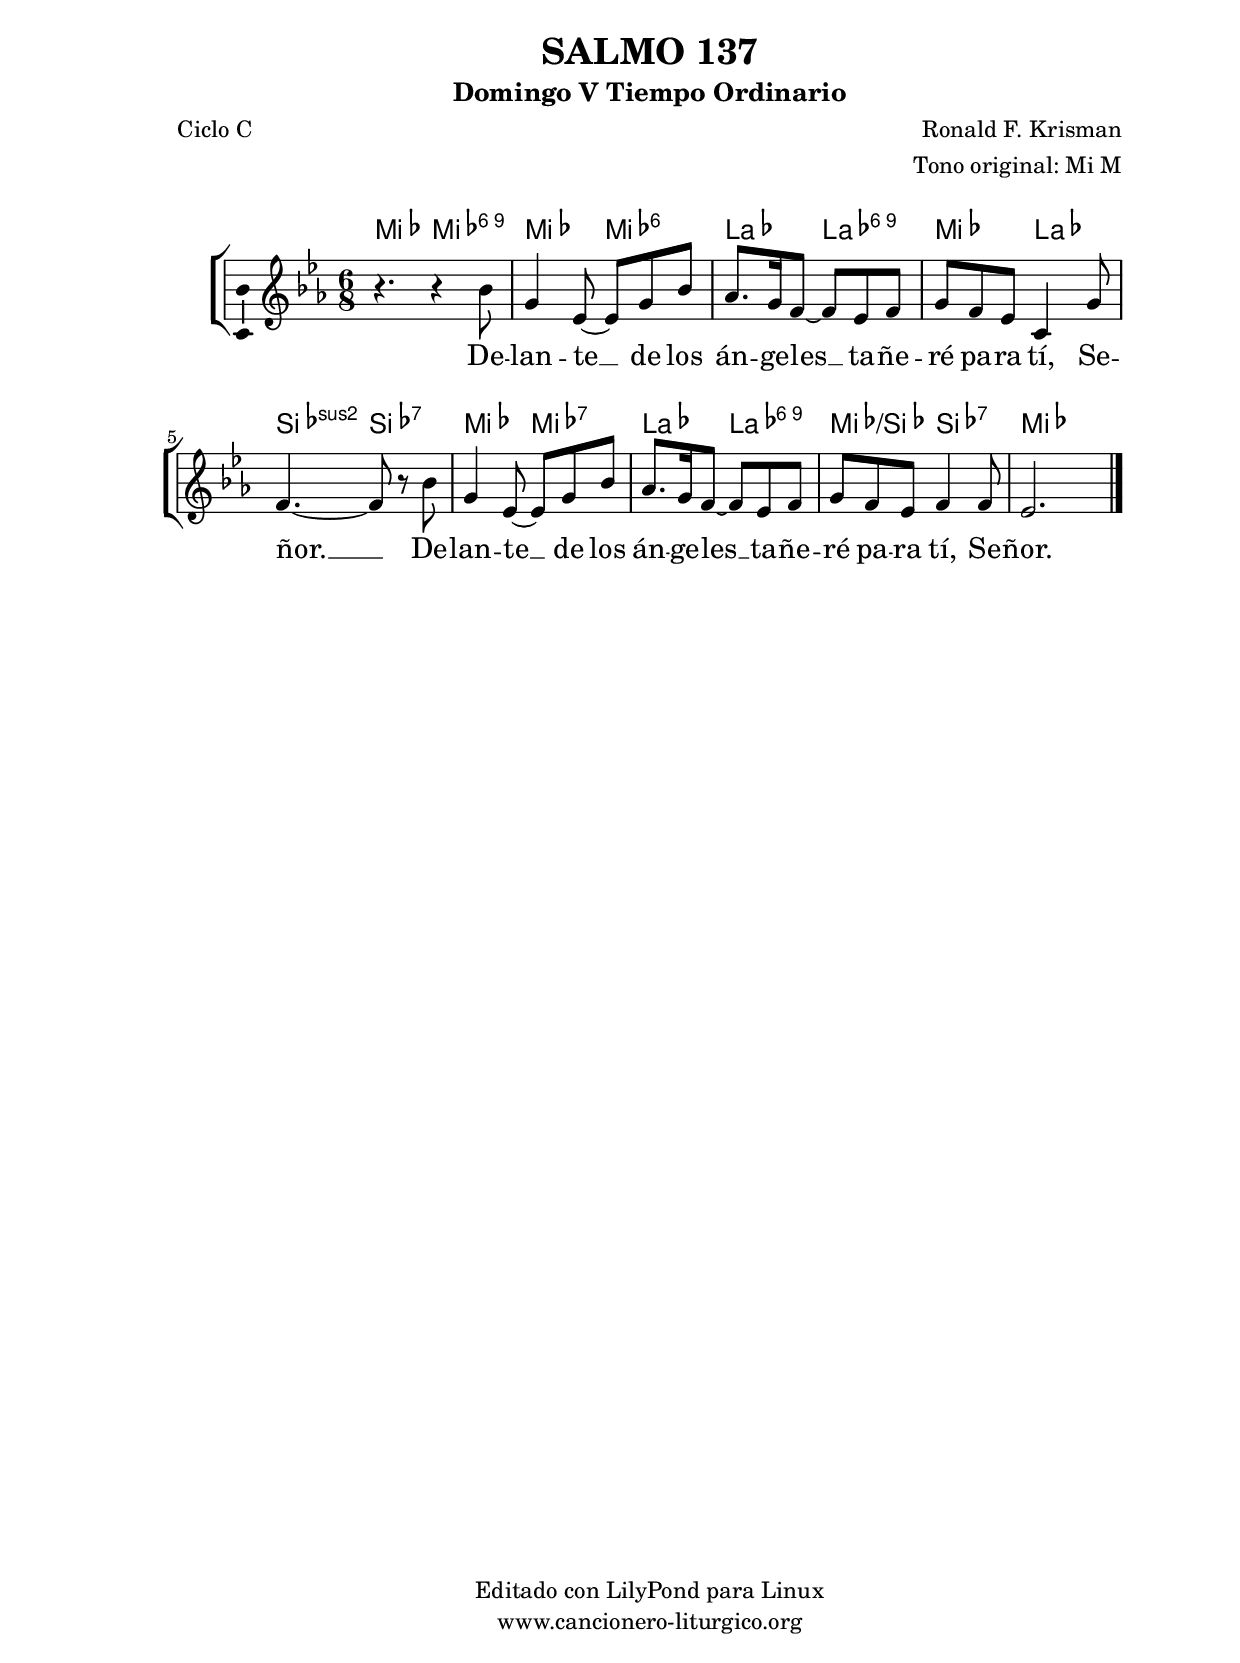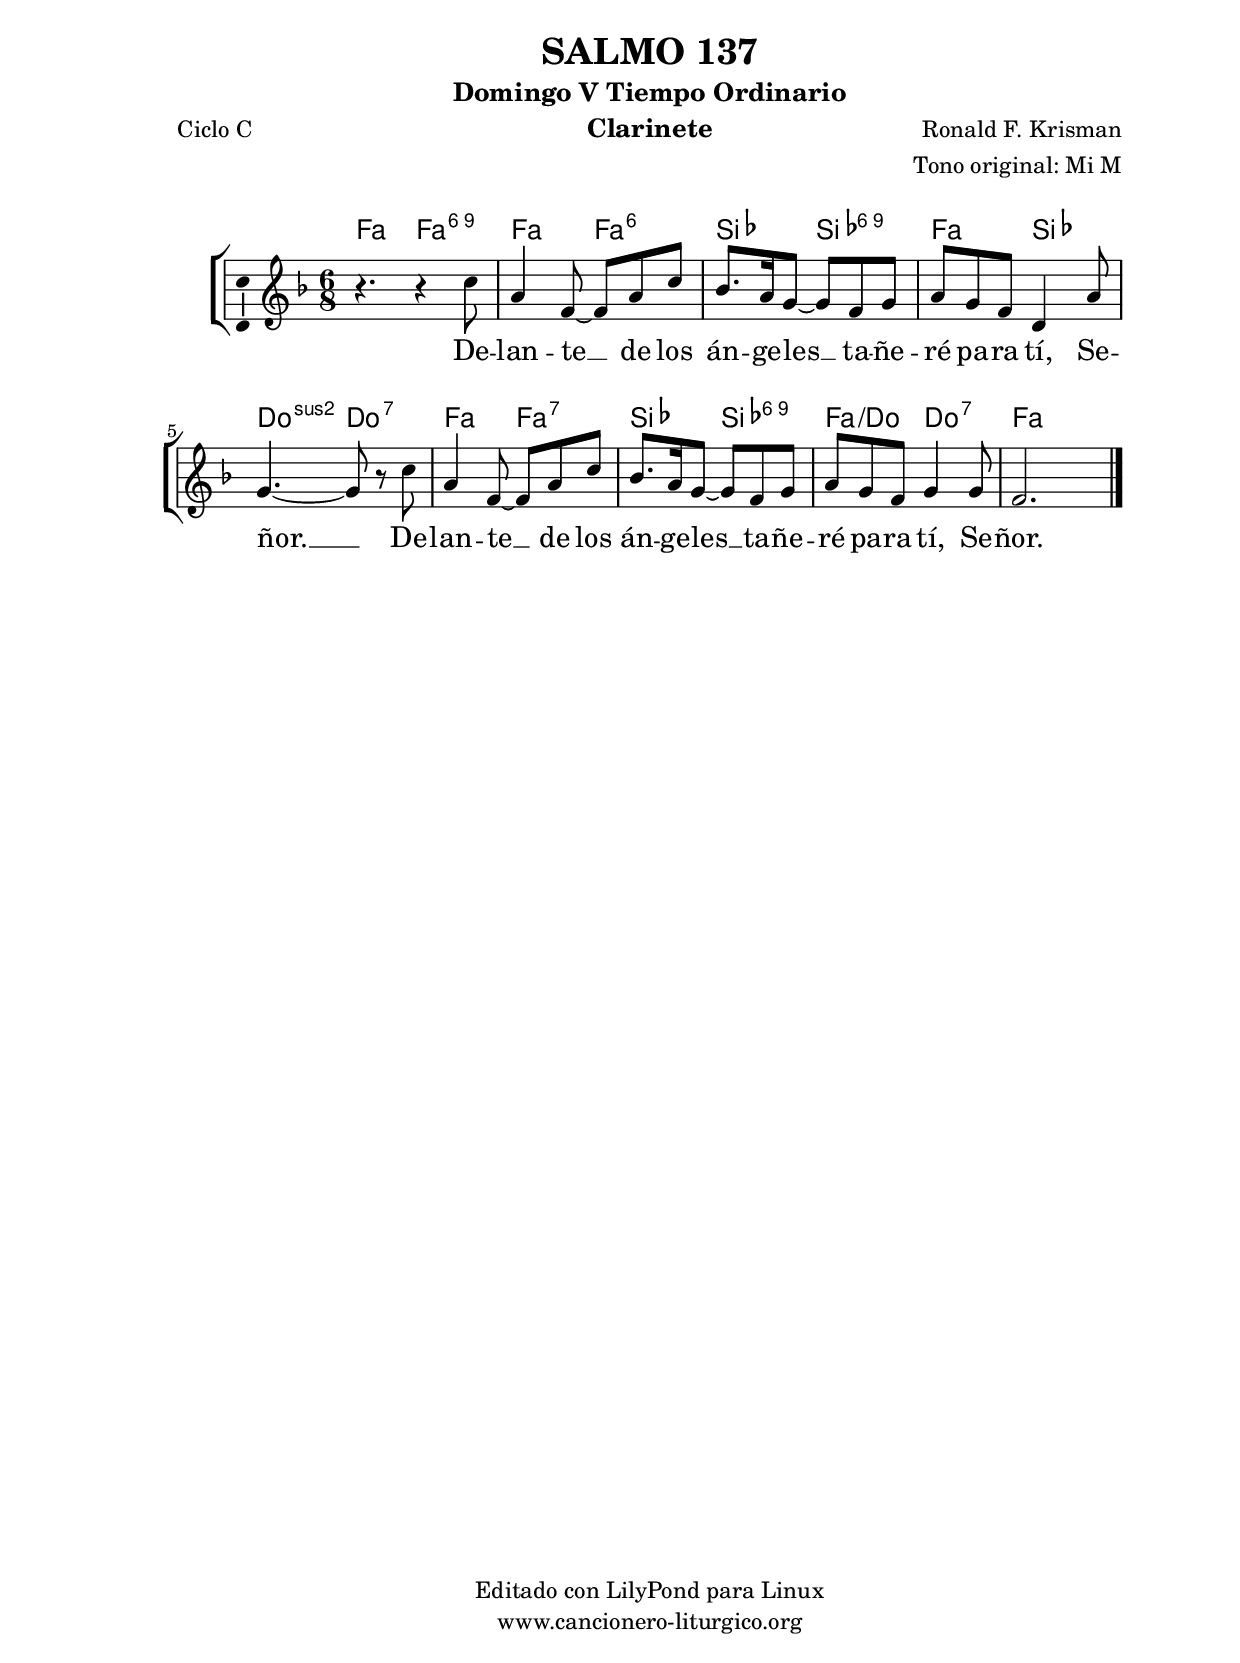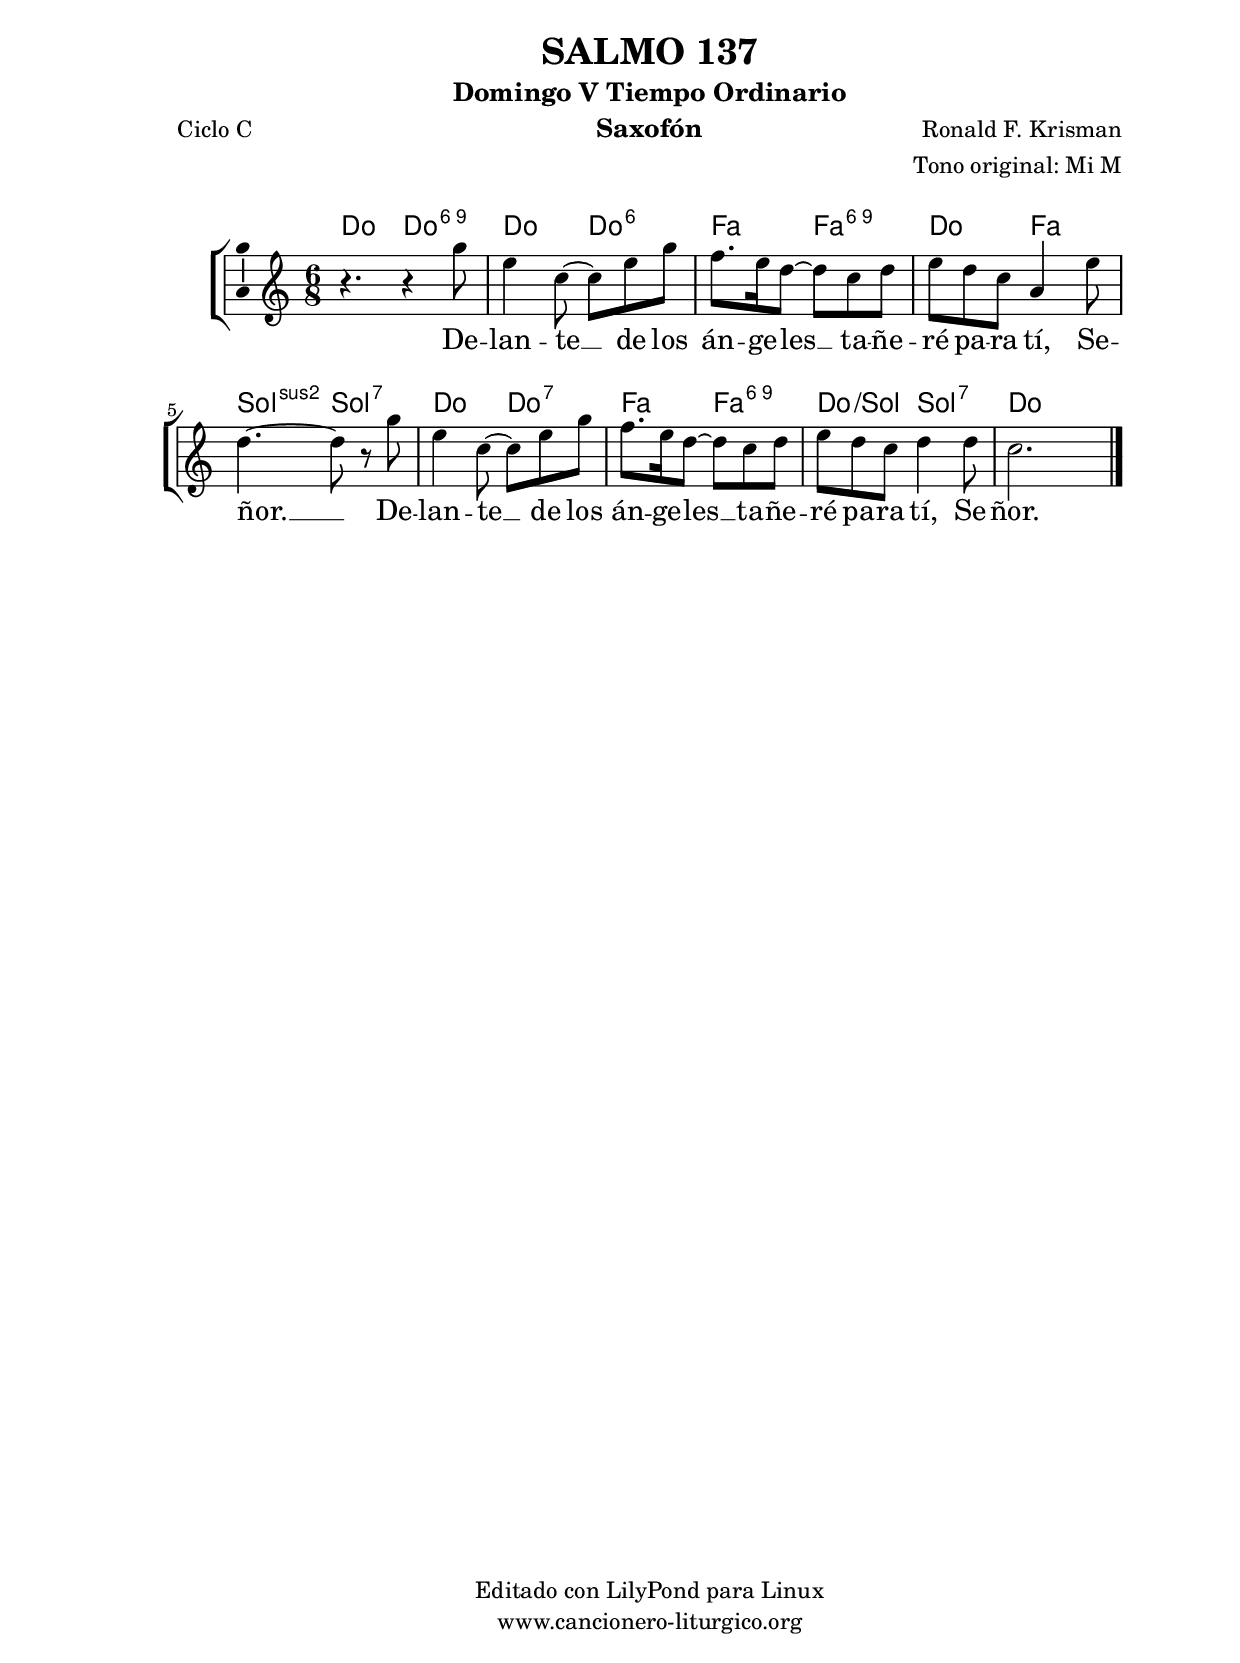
%
%para convertir .midi en .wav:
%timidity filename.midi -Ow -o finename.wav
%
%
%Para convertir de .wav a .mp3:
%lame -h -m j filename.wav
%
%
%para escuchar el midi:
%timidity nombrefichero.midi
%


%versión de lilypond para la que se ha escrito esta partitura:
\version "2.16.0"

	%Tamaño papel
	#(set-default-paper-size "a4")
	%Tamaño partitura
	#(set-global-staff-size 20)
	%No responde al pulsar sobre una nota
	#(ly:set-option 'point-and-click #f)

%parámetros del encabezamiento:
\header {
	title = "SALMO 137"
	subtitle = "Domingo V Tiempo Ordinario"
	composer = "Ronald F. Krisman"
	poet = "Ciclo C"
	meter = ""
	arranger = "Tono original: Mi M"
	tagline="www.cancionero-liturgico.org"
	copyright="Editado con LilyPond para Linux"
	}

%parámetros asociados al papel:
\paper  {
	oddHeaderMarkup = \markup {\fill-line { \on-the-fly #not-first-page \fromproperty #'header:title \on-the-fly #not-first-page \fromproperty #'header:composer }}
	evenHeaderMarkup = \markup {\fill-line { \fromproperty #'header:composer \fromproperty #'header:title }}
	#(set-paper-size "a4")
	print-page-number = ##f
	first-page-number = 1
	print-first-page-number = ##f
%	head-separation = 3.0 \cm
	top-margin = 2.0 \cm
	bottom-margin = 0.5\cm
%%%	bottom-margin = -1.0\cm
	left-margin = 3.0 \cm
	line-width = 16.0 \cm 
	indent = 8\mm
	interscoreline = 2.\mm
	between-system-space = 15\mm
%	para que las partituras no llenen la hoja:
	ragged-bottom = ##t
%	idem para la última hoja:
	ragged-last-bottom = ##f
%	para que las partituras llenen el ancho del papel:
	ragged-last = ##f
	after-title-space = 2.5 \cm
%page-count=1
%system-count=1

	%Flexible Vertical Spacing
%	markup-markup-spacing =
%	#'((basic-distance . 15) (minimum-distance . 15) (padding . 3))
	markup-system-spacing =
	#'((basic-distance . 15) (minimum-distance . 15) (padding . 3))
	system-system-spacing =
	#'((basic-distance . 15) (minimum-distance . 15) (padding . 3))
	score-system-spacing =
	#'((basic-distance . 15) (minimum-distance . 15) (padding . 5))
%	top-system-spacing = % header
%	#'((basic-distance . 8) (minimum-distance . 0) (padding . 3))
%	top-markup-spacing =
%	#'((basic-distance . 20) (minimum-distance . 20) (padding . 3))
	last-bottom-spacing = % footer
	#'((basic-distance . 5) (minimum-distance . 5) (padding . 3))
%	score-markup-spacing =
%	#'((basic-distance . 16) (minimum-distance . 13) (padding . 3))

	}


%parámetros que afectan a toda la partitura:
global =  {
	%clave de sol (G):
	\clef G
	%armadura:
	\transpose  e ees
	\key e \major
	\tempo 4.=64
	\set Score.tempoHideNote = ##t
	}


acordes = {
	\italianChords
	\chordmode {
	\transpose  e ees
{
e4. e:6.9 e e:6 a a:6.9 e a b:sus2 b:7 e e:7 a a:6.9 e/b b:7 e %e:6.9

	}
	}
}


melodia = 
	\transpose  e ees
{
	\relative c''{
\time 6/8
r4. r4 b8
gis4 e8~e gis b
a8. gis16 fis8~fis e fis
gis8 fis e cis4 gis'8
fis4.~fis8 r8 b
gis4 e8~e gis b
a8. gis16 fis8~fis e fis
gis8 fis e fis4 fis8
e2.

	\bar "|."
	}
	}


texto = \lyricmode {
De -- lan -- te __ de los án -- ge -- les __
ta -- ñe -- ré pa -- ra tí, Se -- ñor. __
De -- lan -- te __ de los án -- ge -- les __
ta -- ñe -- ré pa -- ra tí, Se -- ñor.
	}


acordesStaff = \context ChordNames = acordesStaff <<
	\set chordChanges = ##t
	\acordes
	>>


vozStaff = \context Voice = vozStaff
\with {\consists "Ambitus_engraver"}
<<
%	\set Staff.instrumentName = ""
%	\set Staff.shortInstrumentName = ""
%	\set Staff.midiInstrument = #"clarinet"
%	\set Staff.midiInstrument = #"cello"
%	\set Staff.midiInstrument = #"flute"
	\set Staff.midiInstrument = #"electric guitar (jazz)"
%	\set Staff.midiInstrument = #"english horn"
%	\set Staff.midiInstrument = #"violin"
%	\set Staff.midiInstrument = #"glockenspiel"
	\set Staff.midiMinimumVolume = #0.7
	\set Staff.midiMaximumVolume = #0.9
	\global
	\melodia
	>>


textoStaff = \context Lyrics = textoStaff <<
	\lyricsto vozStaff \texto
	>>

\book {
	\score {
		\context ChoirStaff {
			\override StaffGroup.SystemStartBracket #'collapse-height = #1
			\override Score.SystemStartBar #'collapse-height = #1
			<<
			\acordesStaff
			\vozStaff
			\textoStaff
			>>
			}
		\layout {
	    		\context {
				\Lyrics
				\override LyricText #'font-size = #2
				}
	   		 \context {
				\Score
				%fontSize = #3
				\override StaffSymbol #'staff-space = #(magstep +3)
				%\override Beam #'thickness = #0.55
				%\override SpacingSpanner #'spacing-increment = #1.0
				%\override Slur #'height-limit = #1.5
				}
			}
		}
	\score {
		\unfoldRepeats
		\context ChoirStaff {
			<<
			\acordesStaff
			\vozStaff
			>>
			}
		\midi {
	  		\context {
	  			\Score
				tempoWholesPerMinute = #(ly:make-moment 70 4)
				}
			}
		}
	}

%Partitura para clarinete
#(define output-suffix "C")
\book {
	\header{
		instrument = "Clarinete"
		}
	\score {
		\context ChoirStaff {
			\override StaffGroup.SystemStartBracket #'collapse-height = #1
			\override Score.SystemStartBar #'collapse-height = #1
\transpose c d
			<<
			\acordesStaff
			\vozStaff
			\textoStaff
			>>
			}
		\layout {
	    		\context {
				\Lyrics
				\override LyricText #'font-size = #2
				}
	   		 \context {
				\Score
				%fontSize = #3
				\override StaffSymbol #'staff-space = #(magstep +3)
				%\override Beam #'thickness = #0.55
				%\override SpacingSpanner #'spacing-increment = #1.0
				%\override Slur #'height-limit = #1.5
				}
			}
		}
	}

%Partitura para saxofón
#(define output-suffix "S")
\book {
	\header{
		instrument = "Saxofón"
		}
	\score {
		\context ChoirStaff {
			\override StaffGroup.SystemStartBracket #'collapse-height = #1
			\override Score.SystemStartBar #'collapse-height = #1
\transpose c a
			<<
			\acordesStaff
			\vozStaff
			\textoStaff
			>>
			}
		\layout {
	    		\context {
				\Lyrics
				\override LyricText #'font-size = #2
				}
	   		 \context {
				\Score
				%fontSize = #3
				\override StaffSymbol #'staff-space = #(magstep +3)
				%\override Beam #'thickness = #0.55
				%\override SpacingSpanner #'spacing-increment = #1.0
				%\override Slur #'height-limit = #1.5
				}
			}
		}
	}

